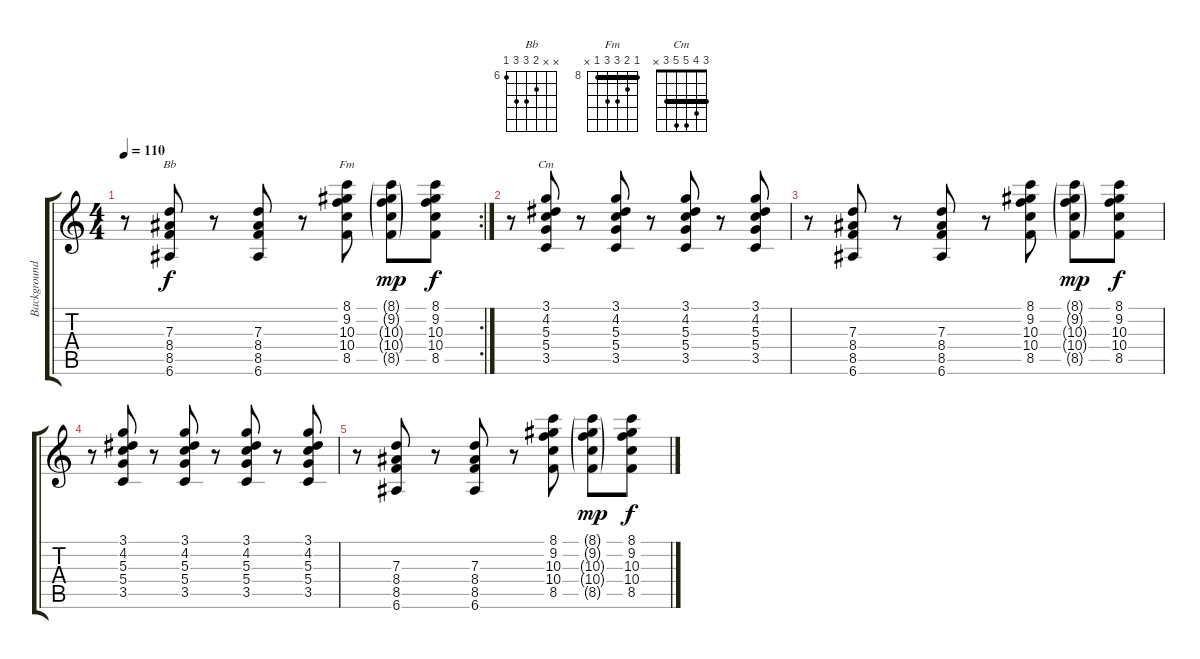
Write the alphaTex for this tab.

\track ("Background" "Background") {instrument distortionguitar}
\staff {score tabs}
\tuning (E4 B3 G3 D3 A2 E2) {hide}
\chord ("Bb" x x 7 8 8 6) {firstfret 6}
\chord ("Fm" 8 9 10 10 8 x) {firstfret 8 barre 8}
\chord ("Cm" 3 4 5 5 3 x) {barre 3}
\rc 2
\ts (4 4)
\tempo 110
\clef g2
\ks c
r.8{dy f} (7.3 8.4 8.5 6.6).8{ch "Bb"} r.8 (7.3 8.4 8.5 6.6).8 r.8 (8.1 9.2 10.3 10.4 8.5).8{ch "Fm"} (8.1{g} 9.2{g} 10.3{g} 10.4{g} 8.5{g}).8{dy mp} (8.1 9.2 10.3 10.4 8.5).8{dy f} |
r.8 (3.1 4.2 5.3 5.4 3.5).8{ch "Cm"} r.8 (3.1 4.2 5.3 5.4 3.5).8 r.8 (3.1 4.2 5.3 5.4 3.5).8 r.8 (3.1 4.2 5.3 5.4 3.5).8 |
r.8 (7.3 8.4 8.5 6.6).8 r.8 (7.3 8.4 8.5 6.6).8 r.8 (8.1 9.2 10.3 10.4 8.5).8 (8.1{g} 9.2{g} 10.3{g} 10.4{g} 8.5{g}).8{dy mp} (8.1 9.2 10.3 10.4 8.5).8{dy f} |
r.8 (3.1 4.2 5.3 5.4 3.5).8 r.8 (3.1 4.2 5.3 5.4 3.5).8 r.8 (3.1 4.2 5.3 5.4 3.5).8 r.8 (3.1 4.2 5.3 5.4 3.5).8 |
r.8 (7.3 8.4 8.5 6.6).8 r.8 (7.3 8.4 8.5 6.6).8 r.8 (8.1 9.2 10.3 10.4 8.5).8 (8.1{g} 9.2{g} 10.3{g} 10.4{g} 8.5{g}).8{dy mp} (8.1 9.2 10.3 10.4 8.5).8{dy f}
